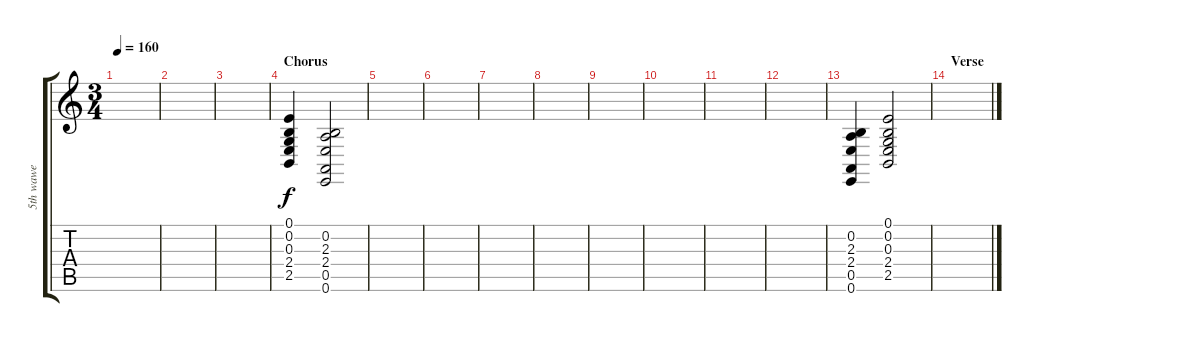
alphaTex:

\track ("5th wawe" "5th wawe") {instrument lead7fifths}
\staff {score tabs}
\tuning (E4 B3 G3 D3 A2 E2) {hide}
\ts (3 4)
\tempo 160
\clef g2
\ks c
|
|
|
\section ("" "Chorus")
(0.1 0.2 0.3 2.4 2.5).4 (0.2 2.3 2.4 0.5 0.6).2 |
|
|
|
|
|
|
|
|
(0.2 2.3 2.4 0.5 0.6).4 (0.1 0.2 0.3 2.4 2.5).2 |
\section ("" "Verse")
